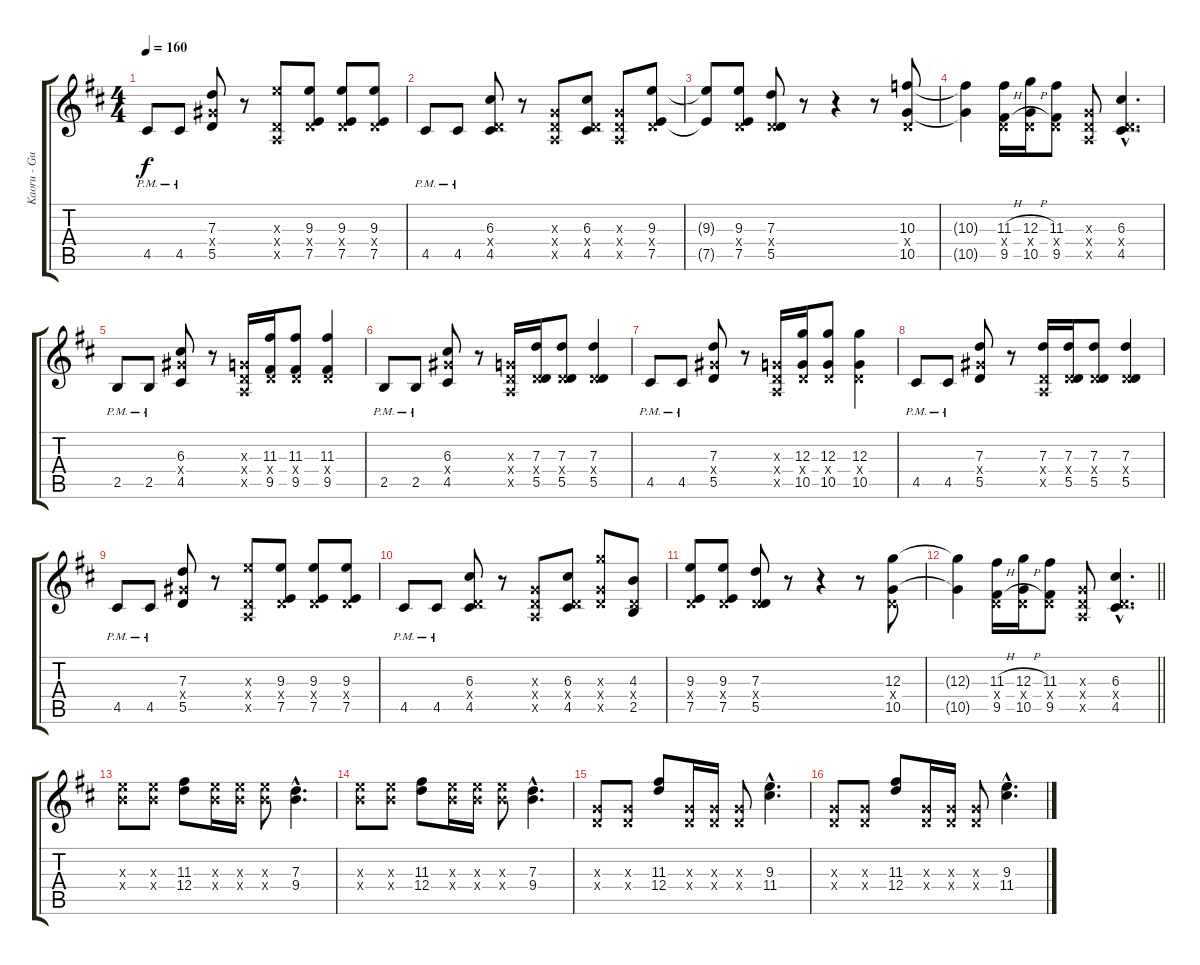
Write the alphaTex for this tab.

\track ("Kaoru - Guitar 1" "Kaoru - Gu") {instrument distortionguitar}
\staff {score tabs}
\tuning (E4 B3 G3 D3 A2 E2) {hide}
\ts (4 4)
\tempo 160
\clef g2
\ks d
4.5{pm}.8{dy f} 4.5{pm}.8 (7.3 6.4{x} 5.5).8 r.8 (9.3{x} 0.4{x} 0.5{x}).8 (9.3 0.4{x} 7.5).8 (9.3 0.4{x} 7.5).8 (9.3 0.4{x} 7.5).8 |
4.5{pm}.8 4.5{pm}.8 (6.3 0.4{x} 4.5).8 r.8 (0.3{x} 0.4{x} 0.5{x}).8 (6.3 0.4{x} 4.5).8 (0.3{x} 0.4{x} 0.5{x}).8 (9.3 0.4{x} 7.5).8 |
(9.3{t} 7.5{t}).8 (9.3 0.4{x} 7.5).8 (7.3 0.4{x} 5.5).8 r.8 r.4 r.8 (10.3 0.4{x} 10.5).8 |
(10.3{t} 10.5{t}).4 (11.3{h} 0.4{x} 9.5{h}).16 (12.3{h} 0.4{x} 10.5{h}).16 (11.3 0.4{x} 9.5).8 (0.3{x} 0.4{x} 0.5{x}).8 (6.3{hac} 0.4{hac x} 4.5{hac}).4{d} |
2.5{pm}.8 2.5{pm}.8 (6.3 6.4{x} 4.5).8 r.8 (0.3{x} 0.4{x} 0.5{x}).16 (11.3 0.4{x} 9.5).16 (11.3 0.4{x} 9.5).8 (11.3 0.4{x} 9.5).4 |
2.5{pm}.8 2.5{pm}.8 (6.3 6.4{x} 4.5).8 r.8 (0.3{x} 0.4{x} 0.5{x}).16 (7.3 0.4{x} 5.5).16 (7.3 0.4{x} 5.5).8 (7.3 0.4{x} 5.5).4 |
4.5{pm}.8 4.5{pm}.8 (7.3 6.4{x} 5.5).8 r.8 (0.3{x} 0.4{x} 0.5{x}).16 (12.3 0.4{x} 10.5).16 (12.3 0.4{x} 10.5).8 (12.3 0.4{x} 10.5).4 |
4.5{pm}.8 4.5{pm}.8 (7.3 6.4{x} 5.5).8 r.8 (7.3 0.4{x} 0.5{x}).16 (7.3 0.4{x} 5.5).16 (7.3 0.4{x} 5.5).8 (7.3 0.4{x} 5.5).4 |
4.5{pm}.8 4.5{pm}.8 (7.3 6.4{x} 5.5).8 r.8 (9.3{x} 0.4{x} 0.5{x}).8 (9.3 0.4{x} 7.5).8 (9.3 0.4{x} 7.5).8 (9.3 0.4{x} 7.5).8 |
4.5{pm}.8 4.5{pm}.8 (6.3 0.4{x} 4.5).8 r.8 (0.3{x} 0.4{x} 0.5{x}).8 (6.3 0.4{x} 4.5).8 (12.3{x} 0.4{x} 10.5{x}).8 (4.3 0.4{x} 2.5).8 |
(9.3 0.4{x} 7.5).8 (9.3 0.4{x} 7.5).8 (7.3 0.4{x} 5.5).8 r.8 r.4 r.8 (12.3 0.4{x} 10.5).8 |
\barLineRight lightlight
(12.3{t} 10.5{t}).4 (11.3{h} 0.4{x} 9.5{h}).16 (12.3{h} 0.4{x} 10.5{h}).16 (11.3 0.4{x} 9.5).8 (0.3{x} 0.4{x} 0.5{x}).8 (6.3{hac} 0.4{hac x} 4.5{hac}).4{d} |
(9.3{x} 9.4{x}).8 (9.3{x} 9.4{x}).8 (11.3 12.4).8 (9.3{x} 9.4{x}).16 (9.3{x} 9.4{x}).16 (9.3{x} 9.4{x}).8 (7.3{hac} 9.4{hac}).4{d} |
(9.3{x} 9.4{x}).8 (9.3{x} 9.4{x}).8 (11.3 12.4).8 (9.3{x} 9.4{x}).16 (9.3{x} 9.4{x}).16 (9.3{x} 9.4{x}).8 (7.3{hac} 9.4{hac}).4{d} |
(0.3{x} 0.4{x}).8 (0.3{x} 0.4{x}).8 (11.3 12.4).8 (0.3{x} 0.4{x}).16 (0.3{x} 0.4{x}).16 (0.3{x} 0.4{x}).8 (9.3{hac} 11.4{hac}).4{d} |
(0.3{x} 0.4{x}).8 (0.3{x} 0.4{x}).8 (11.3 12.4).8 (0.3{x} 0.4{x}).16 (0.3{x} 0.4{x}).16 (0.3{x} 0.4{x}).8 (9.3{hac} 11.4{hac}).4{d}
